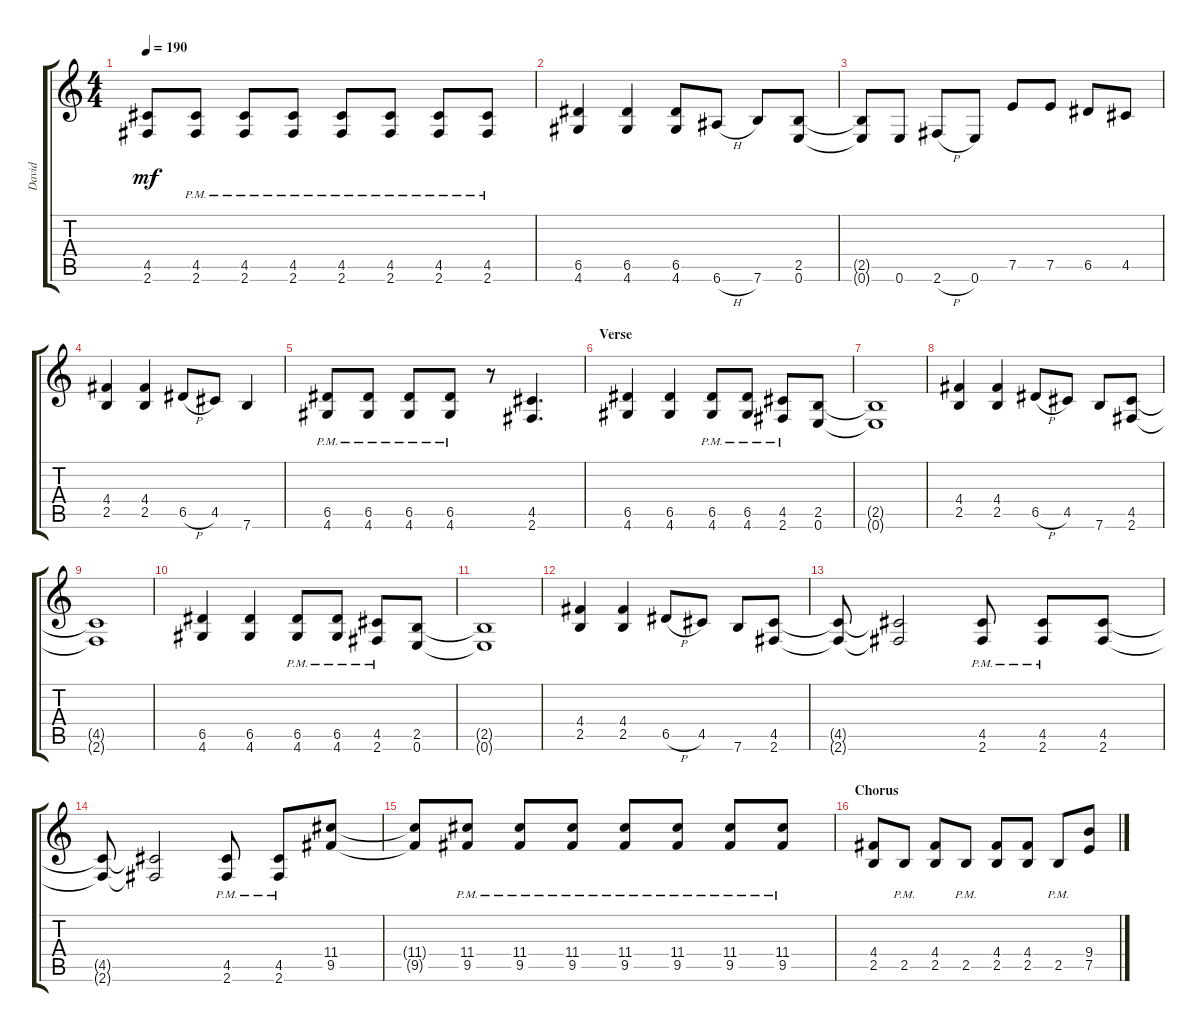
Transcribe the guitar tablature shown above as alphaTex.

\track ("David" "David") {instrument distortionguitar}
\staff {score tabs}
\tuning (E4 B3 G3 D3 A2 E2) {hide}
\ts (4 4)
\tempo 190
\clef g2
\ks c
(4.5{t} 2.6{t}).8{dy mf} (4.5{pm} 2.6{pm}).8 (4.5{pm} 2.6{pm}).8 (4.5{pm} 2.6{pm}).8 (4.5{pm} 2.6{pm}).8 (4.5{pm} 2.6{pm}).8 (4.5{pm} 2.6{pm}).8 (4.5{pm} 2.6{pm}).8 |
(6.5 4.6).4 (6.5 4.6).4 (6.5 4.6).8 6.6{h}.8 7.6.8 (2.5 0.6).8 |
(2.5{t} 0.6{t}).8 0.6.8 2.6{h}.8 0.6.8 7.5.8 7.5.8 6.5.8 4.5.8 |
(4.4 2.5).4 (4.4 2.5).4 6.5{h}.8 4.5.8 7.6.4 |
(6.5{pm} 4.6{pm}).8 (6.5{pm} 4.6{pm}).8 (6.5{pm} 4.6{pm}).8 (6.5{pm} 4.6{pm}).8 r.8 (4.5 2.6).4{d} |
\section ("" "Verse")
(6.5 4.6).4 (6.5 4.6).4 (6.5{pm} 4.6{pm}).8 (6.5{pm} 4.6{pm}).8 (4.5{pm} 2.6{pm}).8 (2.5 0.6).8 |
(2.5{t} 0.6{t}).1 |
(4.4 2.5).4 (4.4 2.5).4 6.5{h}.8 4.5.8 7.6.8 (4.5 2.6).8 |
(4.5{t} 2.6{t}).1 |
(6.5 4.6).4 (6.5 4.6).4 (6.5{pm} 4.6{pm}).8 (6.5{pm} 4.6{pm}).8 (4.5{pm} 2.6{pm}).8 (2.5 0.6).8 |
(2.5{t} 0.6{t}).1 |
(4.4 2.5).4 (4.4 2.5).4 6.5{h}.8 4.5.8 7.6.8 (4.5 2.6).8 |
(4.5{t} 2.6{t}).8 (4.5{t} 2.6{t}).2 (4.5{pm} 2.6{pm}).8 (4.5{pm} 2.6{pm}).8 (4.5 2.6).8 |
(4.5{t} 2.6{t}).8 (4.5{t} 2.6{t}).2 (4.5{pm} 2.6{pm}).8 (4.5{pm} 2.6{pm}).8 (11.4 9.5).8 |
(11.4{t} 9.5{t}).8 (11.4{pm} 9.5{pm}).8 (11.4{pm} 9.5{pm}).8 (11.4{pm} 9.5{pm}).8 (11.4{pm} 9.5{pm}).8 (11.4{pm} 9.5{pm}).8 (11.4{pm} 9.5{pm}).8 (11.4{pm} 9.5{pm}).8 |
\section ("" "Chorus")
(4.4 2.5).8 2.5{pm}.8 (4.4 2.5).8 2.5{pm}.8 (4.4 2.5).8 (4.4 2.5).8 2.5{pm}.8 (9.4 7.5).8
